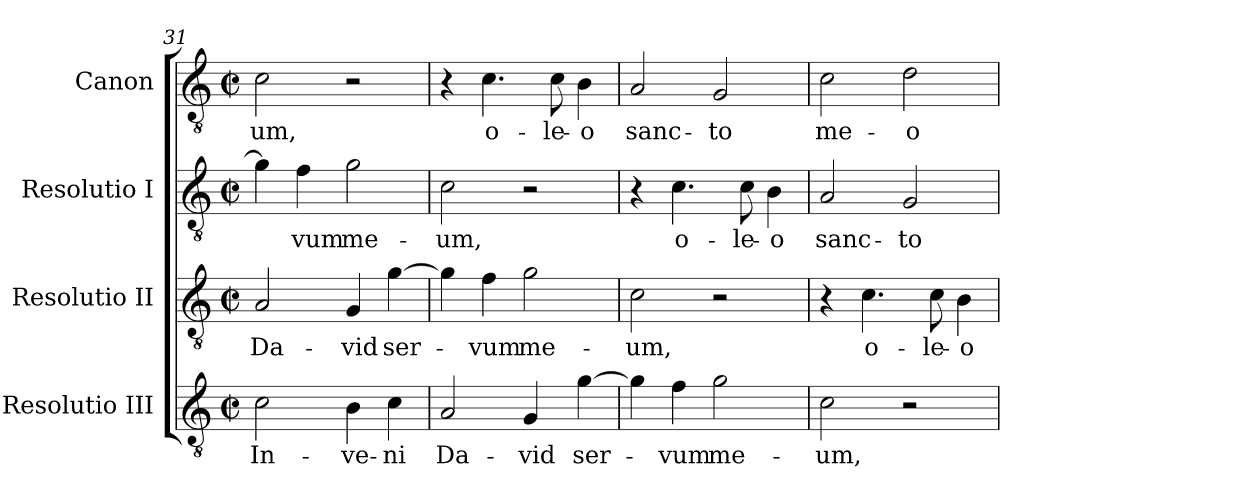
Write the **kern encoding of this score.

**kern	**text	**kern	**text	**kern	**text	**kern	**text
*part4	*part4	*part3	*part3	*part2	*part2	*part1	*part1
*staff4	*staff4	*staff3	*staff3	*staff2	*staff2	*staff1	*staff1
*I"Resolutio III	*	*I"Resolutio II	*	*I"Resolutio I	*	*I"Canon	*
*I'T.	*	*I'T.	*	*I'T.	*	*	*
*clefGv2	*	*clefGv2	*	*clefGv2	*	*clefGv2	*
*ITrd7c12	*	*ITrd7c12	*	*ITrd7c12	*	*ITrd7c12	*
*k[]	*	*k[]	*	*k[]	*	*k[]	*
*C:	*	*C:	*	*C:	*	*C:	*
*M2/2	*	*M2/2	*	*M2/2	*	*M2/2	*
*met(c|)	*	*met(c|)	*	*met(c|)	*	*met(c|)	*
=31	=31	=31	=31	=31	=31	=31	=31
!	!LO:LY:b:color=#000000	!	!	!	!	!	!
!	!	!	!LO:LY:b:color=#000000	!	!	!	!
!	!	!	!	!	!	!	!LO:LY:b:color=#000000
2Ci\	In-	2AAi/	Da-	4Gi\]	.	2Ci\	-um,
!	!	!	!	!	!LO:LY:b:color=#000000	!	!
.	.	.	.	4Fi\	-vum	.	.
!	!LO:LY:b:color=#000000	!	!	!	!	!	!
!	!	!	!LO:LY:b:color=#000000	!	!	!	!
!	!	!	!	!	!LO:LY:b:color=#000000	!	!
4BBi\	-ve-	4GGi/	-vid	2Gi\	me-	2r	.
!	!LO:LY:b:color=#000000	!	!	!	!	!	!
!	!	!	!LO:LY:b:color=#000000	!	!	!	!
4Ci\	-ni	[>4Gi\	ser-	.	.	.	.
=32	=32	=32	=32	=32	=32	=32	=32
!	!LO:LY:b:color=#000000	!	!	!	!	!	!
!	!	!	!	!	!LO:LY:b:color=#000000	!	!
2AAi/	Da-	4Gi\]	.	2Ci\	-um,	4r	.
!	!	!	!LO:LY:b:color=#000000	!	!	!	!
!	!	!	!	!	!	!	!LO:LY:b:color=#000000
.	.	4Fi\	-vum	.	.	4.Ci\	o-
!	!LO:LY:b:color=#000000	!	!	!	!	!	!
!	!	!	!LO:LY:b:color=#000000	!	!	!	!
4GGi/	-vid	2Gi\	me-	2r	.	.	.
!	!	!	!	!	!	!	!LO:LY:b:color=#000000
.	.	.	.	.	.	8Ci\	-le-
!	!LO:LY:b:color=#000000	!	!	!	!	!	!
!	!	!	!	!	!	!	!LO:LY:b:color=#000000
[>4Gi\	ser-	.	.	.	.	4BBi\	-o
=33	=33	=33	=33	=33	=33	=33	=33
!	!	!	!LO:LY:b:color=#000000	!	!	!	!
!	!	!	!	!	!	!	!LO:LY:b:color=#000000
4Gi\]	.	2Ci\	-um,	4r	.	2AAi/	sanc-
!	!LO:LY:b:color=#000000	!	!	!	!	!	!
!	!	!	!	!	!LO:LY:b:color=#000000	!	!
4Fi\	-vum	.	.	4.Ci\	o-	.	.
!	!LO:LY:b:color=#000000	!	!	!	!	!	!
!	!	!	!	!	!	!	!LO:LY:b:color=#000000
2Gi\	me-	2r	.	.	.	2GGi/	-to
!	!	!	!	!	!LO:LY:b:color=#000000	!	!
.	.	.	.	8Ci\	-le-	.	.
!	!	!	!	!	!LO:LY:b:color=#000000	!	!
.	.	.	.	4BBi\	-o	.	.
=34	=34	=34	=34	=34	=34	=34	=34
!	!LO:LY:b:color=#000000	!	!	!	!	!	!
!	!	!	!	!	!LO:LY:b:color=#000000	!	!
!	!	!	!	!	!	!	!LO:LY:b:color=#000000
2Ci\	-um,	4r	.	2AAi/	sanc-	2Ci\	me-
!	!	!	!LO:LY:b:color=#000000	!	!	!	!
.	.	4.Ci\	o-	.	.	.	.
!	!	!	!	!	!LO:LY:b:color=#000000	!	!
!	!	!	!	!	!	!	!LO:LY:b:color=#000000
2r	.	.	.	2GGi/	-to	2Di\	-o
!	!	!	!LO:LY:b:color=#000000	!	!	!	!
.	.	8Ci\	-le-	.	.	.	.
!	!	!	!LO:LY:b:color=#000000	!	!	!	!
.	.	4BBi\	-o	.	.	.	.
=	=	=	=	=	=	=	=
*-	*-	*-	*-	*-	*-	*-	*-
